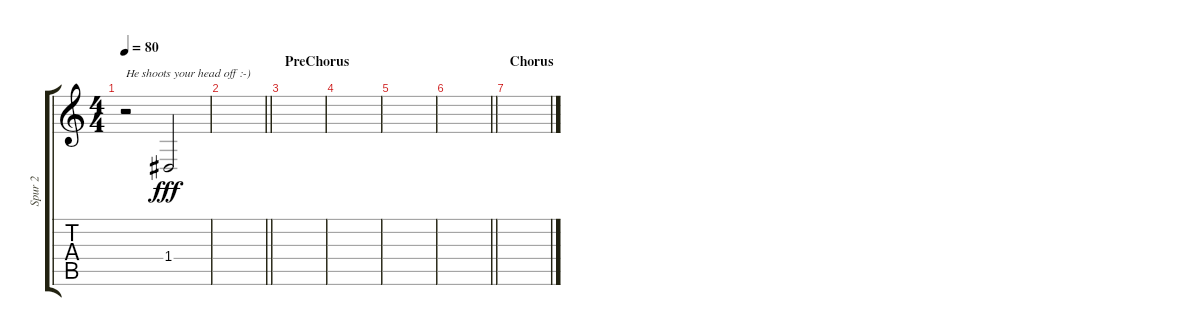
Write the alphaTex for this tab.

\track ("Spur 2" "Spur 2") {instrument gunshot}
\staff {score tabs}
\tuning (E4 B3 G3 D3 A2 E2) {hide}
\ts (4 4)
\tempo 80
\clef g2
\ks c
r.2{txt "He shoots your head off :-)" dy fff} 1.4.2 |
\barLineRight lightlight
|
\section ("" "PreChorus")
|
|
|
\barLineRight lightlight
|
\section ("" "Chorus")
